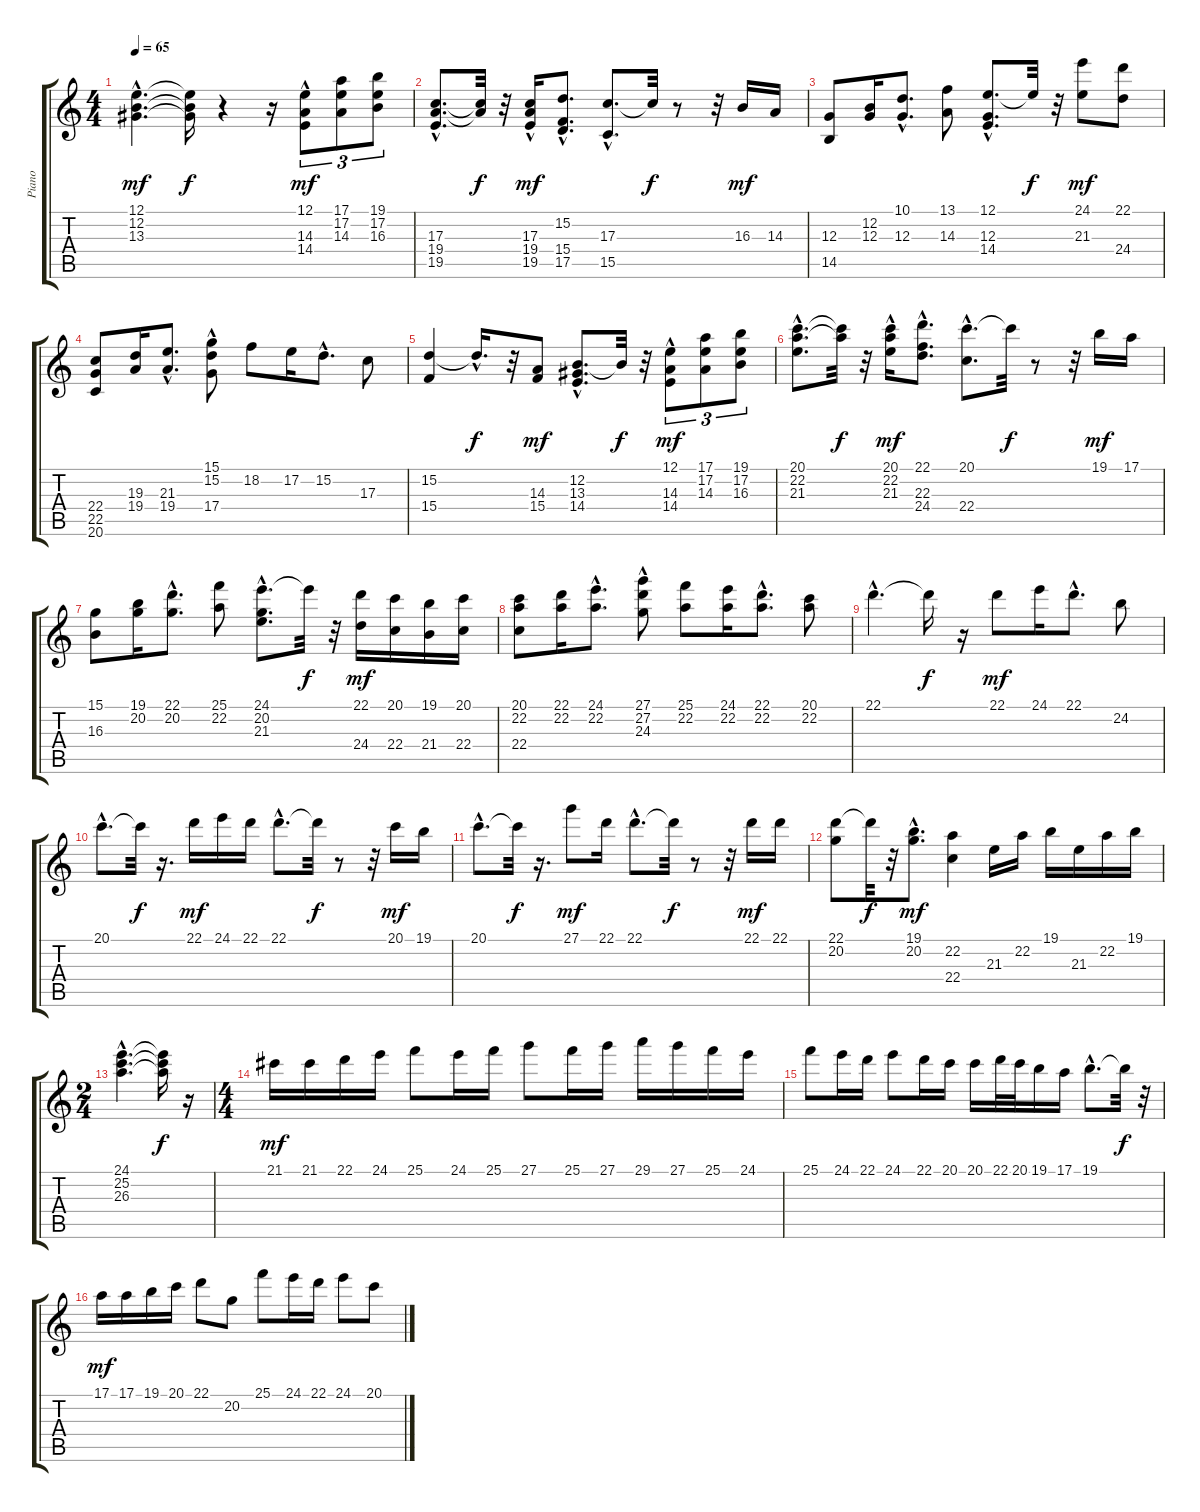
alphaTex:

\track ("Piano" "Piano") {instrument brightacousticpiano}
\staff {score tabs}
\tuning (E4 B3 G3 D3 A2 E2) {hide}
\ts (4 4)
\tempo 65
\clef g2
\ks c
(12.1{hac} 12.2{hac} 13.3{hac}).4{d dy mf} (12.1{t} 12.2{t} 13.3{t}).16{dy f} r.4 r.16 (12.1 14.3 14.4{hac}).8{tu (3 2) dy mf} (17.1 17.2 14.3).8{tu (3 2)} (19.1 17.2 16.3).8{tu (3 2)} |
(17.3{hac} 19.4{hac} 19.5).8{d} (17.3{t} 19.4{t}).32{dy f} r.32 (17.3 19.4{hac} 19.5).16{dy mf} (15.2 15.4{hac} 17.5).8{d} (17.3{hac} 15.5).8{d} 17.3{t}.32{dy f} r.8 r.32 16.3.16{dy mf} 14.3.16 |
(12.3 14.5).8 (12.2 12.3).16 (10.1{hac} 12.3{hac}).8{d} (13.1 14.3).8 (12.1{hac} 12.3 14.4).8{d} 12.1{t}.32{dy f} r.32 (24.1 21.3).8{dy mf} (22.1 24.4).8 |
(22.4 22.5 20.6).8 (19.3 19.4).16 (21.3{hac} 19.4{hac}).8{d} (15.1 15.2 17.4{hac}).8 18.2.8 17.2.16 15.2{hac}.8{d} 17.3.8 |
(15.2 15.4).4 15.2{hac t}.16{d dy f} r.32 (14.3 15.4).8{dy mf} (12.2{hac} 13.3 14.4).8{d} 12.2{t}.32{dy f} r.32 (12.1 14.3 14.4{hac}).8{tu (3 2) dy mf} (17.1 17.2 14.3).8{tu (3 2)} (19.1 17.2 16.3).8{tu (3 2)} |
(20.1{hac} 22.2{hac} 21.3).8{d} (20.1{t} 22.2{t}).32{dy f} r.32 (20.1 22.2{hac} 21.3).16{dy mf} (22.1 22.3{hac} 24.4).8{d} (20.1{hac} 22.4).8{d} 20.1{t}.32{dy f} r.8 r.32 19.1.16{dy mf} 17.1.16 |
(15.1 16.3).8 (19.1 20.2).16 (22.1{hac} 20.2{hac}).8{d} (25.1 22.2).8 (24.1{hac} 20.2 21.3).8{d} 24.1{t}.32{dy f} r.32 (22.1 24.4).16{dy mf} (20.1 22.4).16 (19.1 21.4).16 (20.1 22.4).16 |
(20.1 22.2 22.4).8 (22.1 22.2).16 (24.1{hac} 22.2{hac}).8{d} (27.1 27.2 24.3{hac}).8 (25.1 22.2).8 (24.1 22.2).16 (22.1{hac} 22.2{hac}).8{d} (20.1 22.2).8 |
22.1{hac}.4{d} 22.1{t}.16{dy f} r.16 22.1.8{dy mf} 24.1.16 22.1{hac}.8{d} 24.2.8 |
20.1{hac}.8{d} 20.1{t}.32{dy f} r.16{d} 22.1.16{dy mf} 24.1.16 22.1.16 22.1{hac}.8{d} 22.1{t}.32{dy f} r.8 r.32 20.1.16{dy mf} 19.1.16 |
20.1{hac}.8{d} 20.1{t}.32{dy f} r.16{d} 27.1.8{dy mf} 22.1.16 22.1{hac}.8{d} 22.1{t}.32{dy f} r.8 r.32 22.1.16{dy mf} 22.1.16 |
(22.1 20.2).8 22.1{t}.32{dy f} r.32 (19.1{hac} 20.2{hac}).8{d dy mf} (22.2 22.4).4 21.3.16 22.2.16 19.1.16 21.3.16 22.2.16 19.1.16 |
\ts (2 4)
(24.1{hac} 25.2{hac} 26.3{hac}).4{d} (24.1{t} 25.2{t} 26.3{t}).16{dy f} r.16 |
\ts (4 4)
21.1.16{dy mf} 21.1.16 22.1.16 24.1.16 25.1.8 24.1.16 25.1.16 27.1.8 25.1.16 27.1.16 29.1.16 27.1.16 25.1.16 24.1.16 |
25.1.8 24.1.16 22.1.16 24.1.8 22.1.16 20.1.16 20.1.16 22.1.32 20.1.32 19.1.16 17.1.16 19.1{hac}.8{d} 19.1{t}.32{dy f} r.32 |
17.1.16{dy mf} 17.1.16 19.1.16 20.1.16 22.1.8 20.2.8 25.1.8 24.1.16 22.1.16 24.1.8 20.1.8
